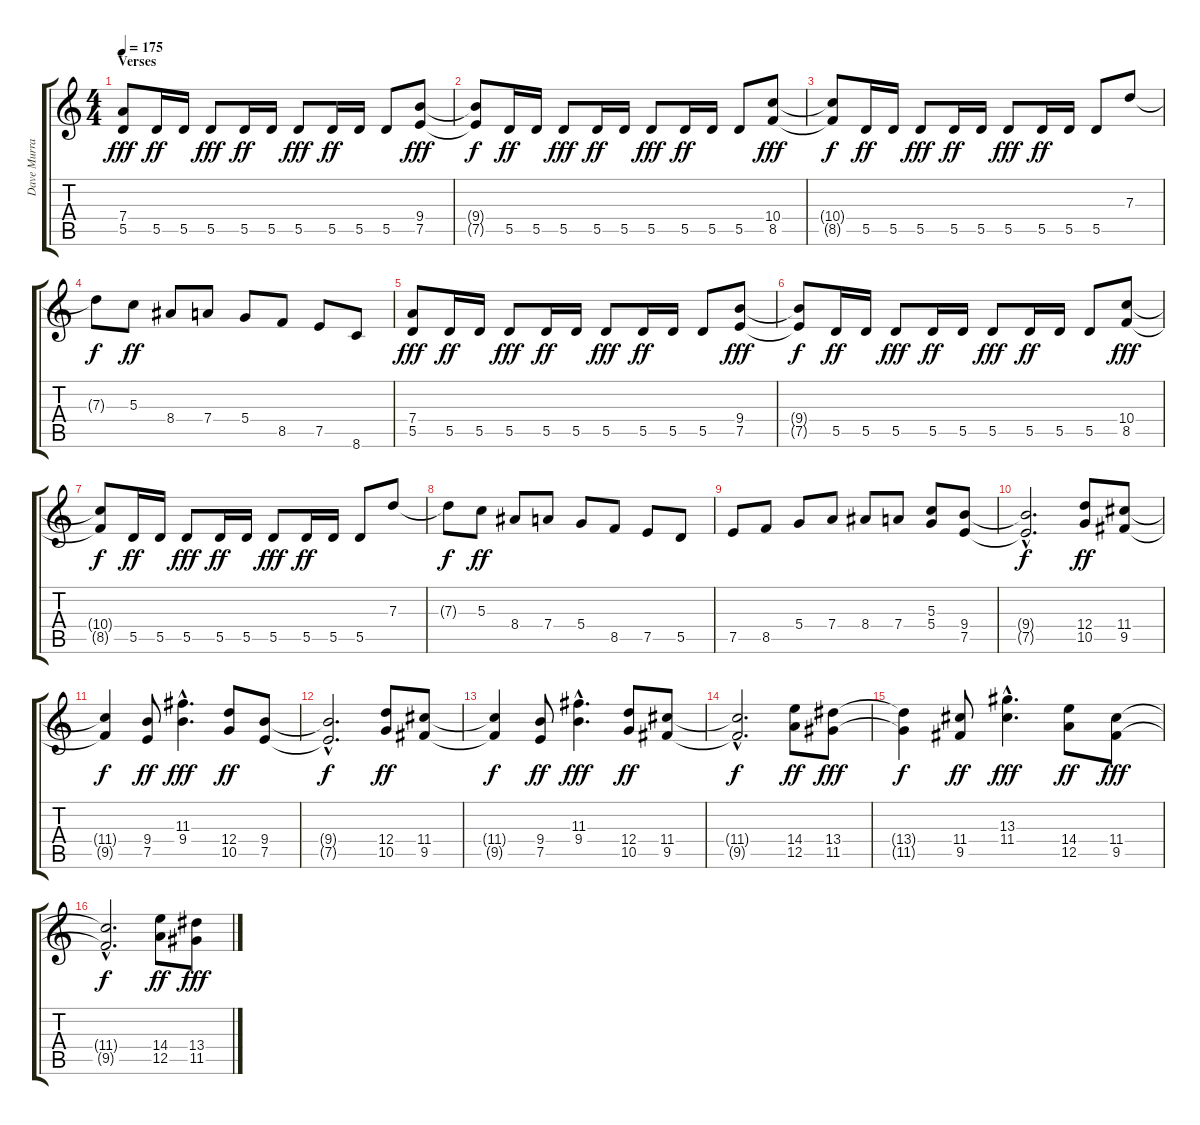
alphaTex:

\track ("Dave Murray" "Dave Murra") {instrument overdrivenguitar}
\staff {score tabs}
\tuning (E4 B3 G3 D3 A2 E2) {hide}
\ts (4 4)
\section ("" "Verses")
\tempo 175
\clef g2
\ks c
(7.4 5.5).8{dy fff} 5.5.16{dy ff} 5.5.16 5.5.8{dy fff} 5.5.16{dy ff} 5.5.16 5.5.8{dy fff} 5.5.16{dy ff} 5.5.16 5.5.8 (9.4 7.5).8{dy fff} |
(9.4{t} 7.5{t}).8{dy f} 5.5.16{dy ff} 5.5.16 5.5.8{dy fff} 5.5.16{dy ff} 5.5.16 5.5.8{dy fff} 5.5.16{dy ff} 5.5.16 5.5.8 (10.4 8.5).8{dy fff} |
(10.4{t} 8.5{t}).8{dy f} 5.5.16{dy ff} 5.5.16 5.5.8{dy fff} 5.5.16{dy ff} 5.5.16 5.5.8{dy fff} 5.5.16{dy ff} 5.5.16 5.5.8 7.3.8 |
7.3{t}.8{dy f} 5.3.8{dy ff} 8.4.8 7.4.8 5.4.8 8.5.8 7.5.8 8.6.8 |
(7.4 5.5).8{dy fff} 5.5.16{dy ff} 5.5.16 5.5.8{dy fff} 5.5.16{dy ff} 5.5.16 5.5.8{dy fff} 5.5.16{dy ff} 5.5.16 5.5.8 (9.4 7.5).8{dy fff} |
(9.4{t} 7.5{t}).8{dy f} 5.5.16{dy ff} 5.5.16 5.5.8{dy fff} 5.5.16{dy ff} 5.5.16 5.5.8{dy fff} 5.5.16{dy ff} 5.5.16 5.5.8 (10.4 8.5).8{dy fff} |
(10.4{t} 8.5{t}).8{dy f} 5.5.16{dy ff} 5.5.16 5.5.8{dy fff} 5.5.16{dy ff} 5.5.16 5.5.8{dy fff} 5.5.16{dy ff} 5.5.16 5.5.8 7.3.8 |
7.3{t}.8{dy f} 5.3.8{dy ff} 8.4.8 7.4.8 5.4.8 8.5.8 7.5.8 5.5.8 |
7.5.8 8.5.8 5.4.8 7.4.8 8.4.8 7.4.8 (5.3 5.4).8 (9.4 7.5).8 |
(9.4{hac t} 7.5{hac t}).2{d dy f} (12.4 10.5).8{dy ff} (11.4 9.5).8 |
(11.4{t} 9.5{t}).4{dy f} (9.4 7.5).8{dy ff} (11.3{hac} 9.4{hac}).4{d dy fff} (12.4 10.5).8{dy ff} (9.4 7.5).8 |
(9.4{hac t} 7.5{hac t}).2{d dy f} (12.4 10.5).8{dy ff} (11.4 9.5).8 |
(11.4{t} 9.5{t}).4{dy f} (9.4 7.5).8{dy ff} (11.3{hac} 9.4{hac}).4{d dy fff} (12.4 10.5).8{dy ff} (11.4 9.5).8 |
(11.4{hac t} 9.5{hac t}).2{d dy f} (14.4 12.5).8{dy ff} (13.4 11.5).8{dy fff} |
(13.4{t} 11.5{t}).4{dy f} (11.4 9.5).8{dy ff} (13.3{hac} 11.4{hac}).4{d dy fff} (14.4 12.5).8{dy ff} (11.4 9.5).8{dy fff} |
(11.4{hac t} 9.5{hac t}).2{d dy f} (14.4 12.5).8{dy ff} (13.4 11.5).8{dy fff}
